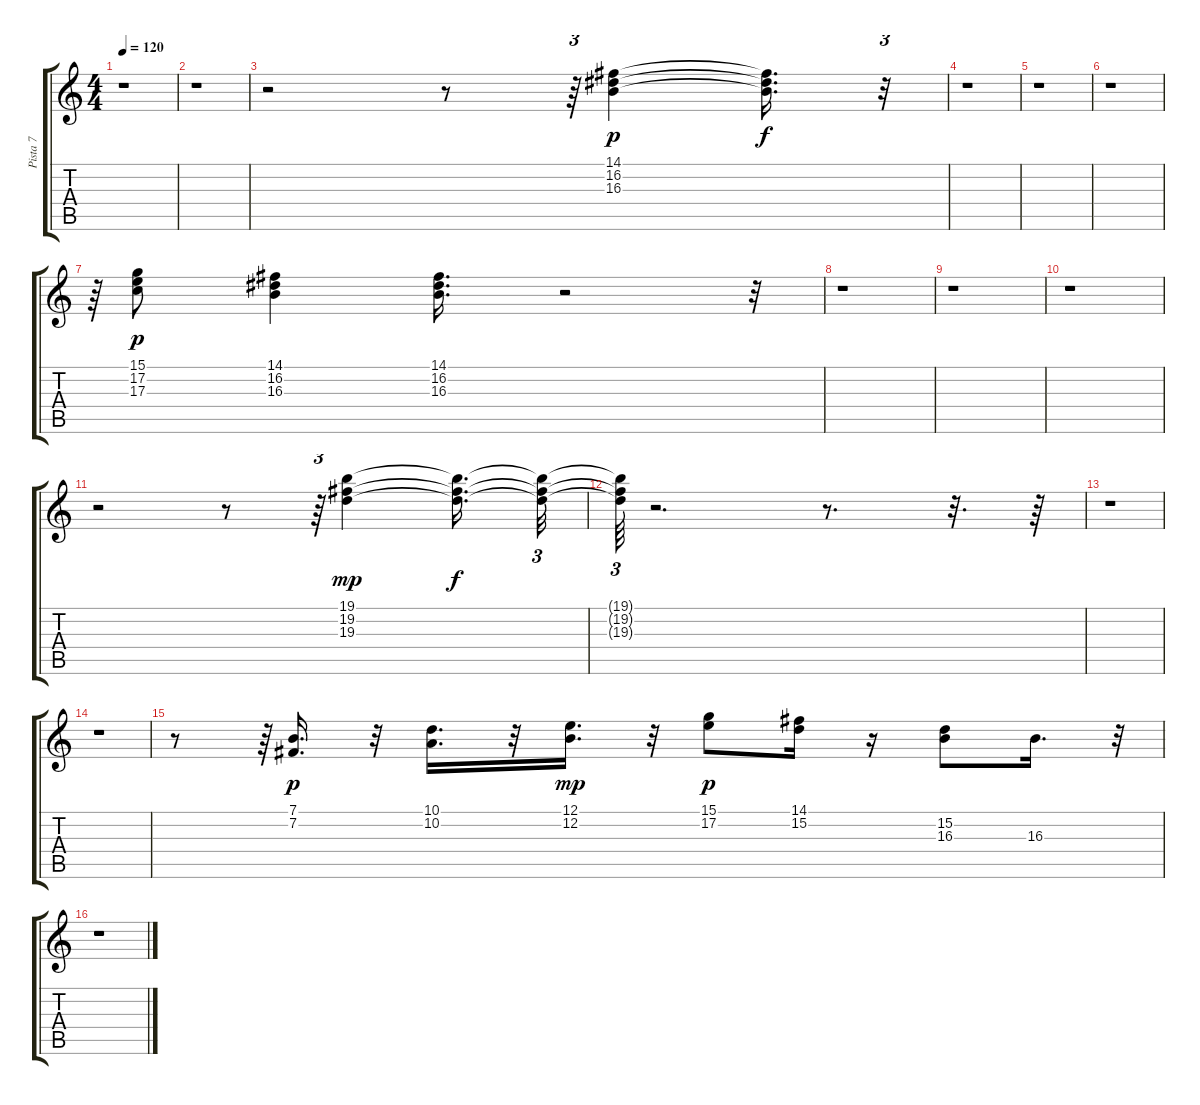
\track ("Pista 7" "Pista 7") {instrument synthbrass1}
\staff {score tabs}
\tuning (E4 B3 G3 D3 A2 E2) {hide}
\ts (4 4)
\tempo 120
\clef g2
\ks c
r.1{dy f} |
r.1 |
r.2 r.8 r.64{tu (3 2)} (14.1 16.2 16.3).4{dy p} (14.1{t} 16.2{t} 16.3{t}).16{d dy f} r.32{tu (3 2)} |
r.1 |
r.1 |
r.1 |
r.64{tu (3 2)} (15.1 17.2 17.3).8{dy p} (14.1 16.2 16.3).4 (14.1 16.2 16.3).16{d} r.2 r.32{tu (3 2)} |
r.1 |
r.1 |
r.1 |
r.2 r.8 r.64{tu (3 2)} (19.1 19.2 19.3).4{dy mp} (19.1{t} 19.2{t} 19.3{t}).16{d dy f} (19.1{t} 19.2{t} 19.3{t}).32{tu (3 2)} |
(19.1{t} 19.2{t} 19.3{t}).64{tu (3 2)} r.2{d} r.8{d} r.32{d} r.64 |
r.1 |
r.1 |
r.8 r.64{tu (3 2)} (7.1 7.2).16{d dy p} r.32 (10.1 10.2).16{d} r.32 (12.1 12.2).16{d dy mp} r.32 (15.1 17.2).8{dy p} (14.1 15.2).16 r.16 (15.2 16.3).8 16.3.16{d} r.32{tu (3 2)} |
r.1
